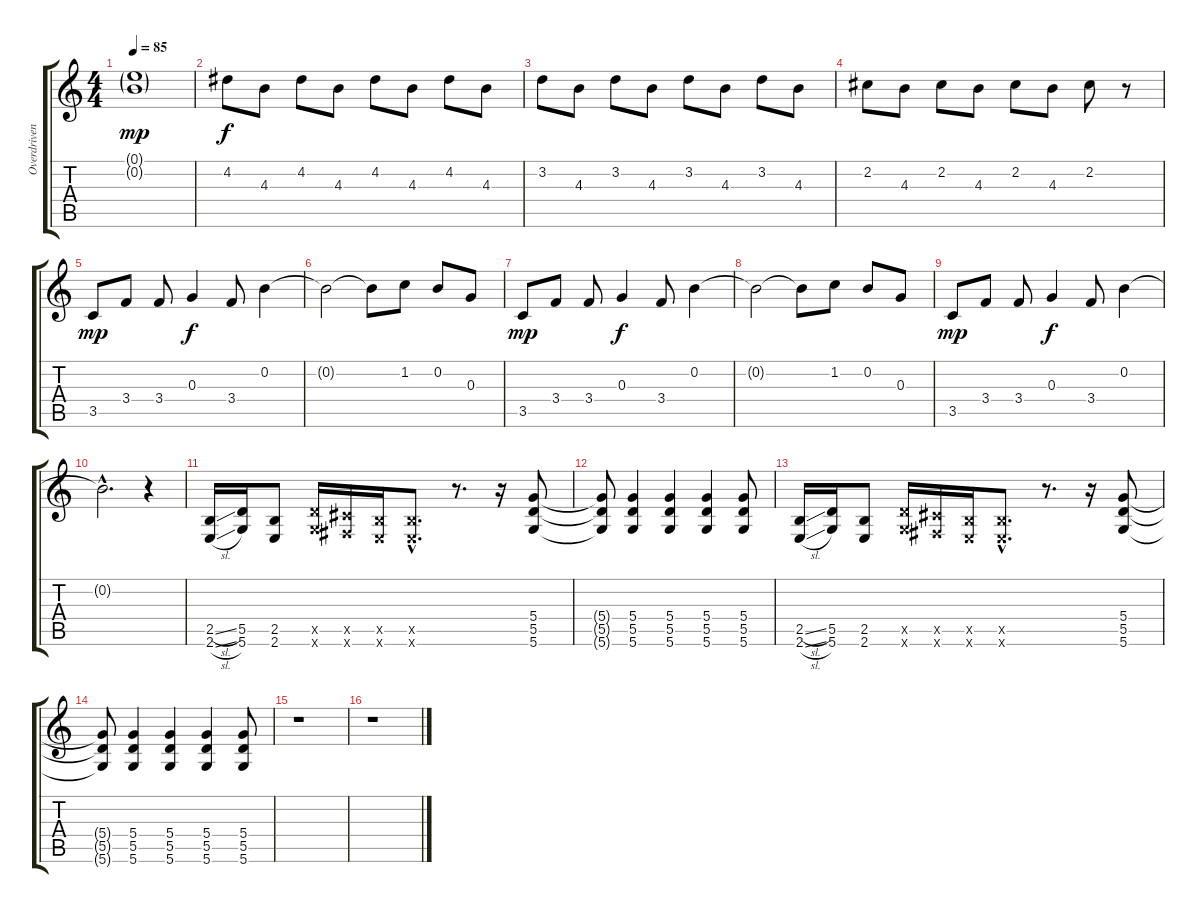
\track ("Overdriven" "Overdriven") {instrument overdrivenguitar}
\staff {score tabs}
\tuning (E4 B3 G3 D3 A2 D2) {hide}
\ts (4 4)
\tempo 85
\clef g2
\ks c
(0.1{g} 0.2{g}).1{dy mp} |
4.2.8{dy f} 4.3.8 4.2.8 4.3.8 4.2.8 4.3.8 4.2.8 4.3.8 |
3.2.8 4.3.8 3.2.8 4.3.8 3.2.8 4.3.8 3.2.8 4.3.8 |
2.2.8 4.3.8 2.2.8 4.3.8 2.2.8 4.3.8 2.2.8 r.8 |
3.5.8{dy mp} 3.4.8 3.4.8 0.3.4{dy f} 3.4.8 0.2.4 |
0.2{t}.2 0.2{t}.8 1.2.8 0.2.8 0.3.8 |
3.5.8{dy mp} 3.4.8 3.4.8 0.3.4{dy f} 3.4.8 0.2.4 |
0.2{t}.2 0.2{t}.8 1.2.8 0.2.8 0.3.8 |
3.5.8{dy mp} 3.4.8 3.4.8 0.3.4{dy f} 3.4.8 0.2.4 |
0.2{hac t}.2{d} r.4 |
(2.5{sl} 2.6{sl}).16 (5.5 5.6).16 (2.5 2.6).8 (5.5{x} 5.6{x}).16 (4.5{x} 4.6{x}).16 (2.5{x} 2.6{x}).16 (2.5{hac x} 2.6{hac x}).8{d} r.8{d} r.16 (5.4 5.5 5.6).8 |
(5.4{t} 5.5{t} 5.6{t}).8 (5.4 5.5 5.6).4 (5.4 5.5 5.6).4 (5.4 5.5 5.6).4 (5.4 5.5 5.6).8 |
(2.5{sl} 2.6{sl}).16 (5.5 5.6).16 (2.5 2.6).8 (5.5{x} 5.6{x}).16 (4.5{x} 4.6{x}).16 (2.5{x} 2.6{x}).16 (2.5{hac x} 2.6{hac x}).8{d} r.8{d} r.16 (5.4 5.5 5.6).8 |
(5.4{t} 5.5{t} 5.6{t}).8 (5.4 5.5 5.6).4 (5.4 5.5 5.6).4 (5.4 5.5 5.6).4 (5.4 5.5 5.6).8 |
r.1 |
r.1
